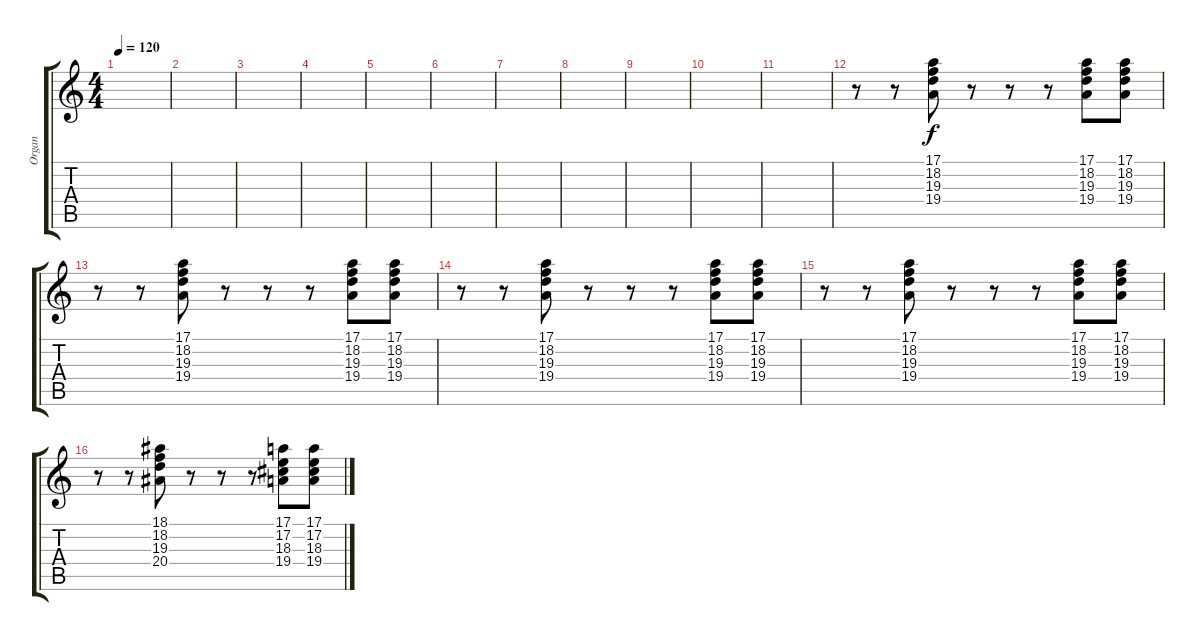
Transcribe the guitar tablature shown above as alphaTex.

\track ("Organ" "Organ") {instrument churchorgan}
\staff {score tabs}
\tuning (E4 B3 G3 D3 A2 E2) {hide}
\ts (4 4)
\tempo 120
\clef g2
\ks c
|
|
|
|
|
|
|
|
|
|
|
r.8 r.8 (17.1 18.2 19.3 19.4).8 r.8 r.8 r.8 (17.1 18.2 19.3 19.4).8 (17.1 18.2 19.3 19.4).8 |
r.8 r.8 (17.1 18.2 19.3 19.4).8 r.8 r.8 r.8 (17.1 18.2 19.3 19.4).8 (17.1 18.2 19.3 19.4).8 |
r.8 r.8 (17.1 18.2 19.3 19.4).8 r.8 r.8 r.8 (17.1 18.2 19.3 19.4).8 (17.1 18.2 19.3 19.4).8 |
r.8 r.8 (17.1 18.2 19.3 19.4).8 r.8 r.8 r.8 (17.1 18.2 19.3 19.4).8 (17.1 18.2 19.3 19.4).8 |
r.8 r.8 (18.1 18.2 19.3 20.4).8 r.8 r.8 r.8 (17.1 17.2 18.3 19.4).8 (17.1 17.2 18.3 19.4).8
